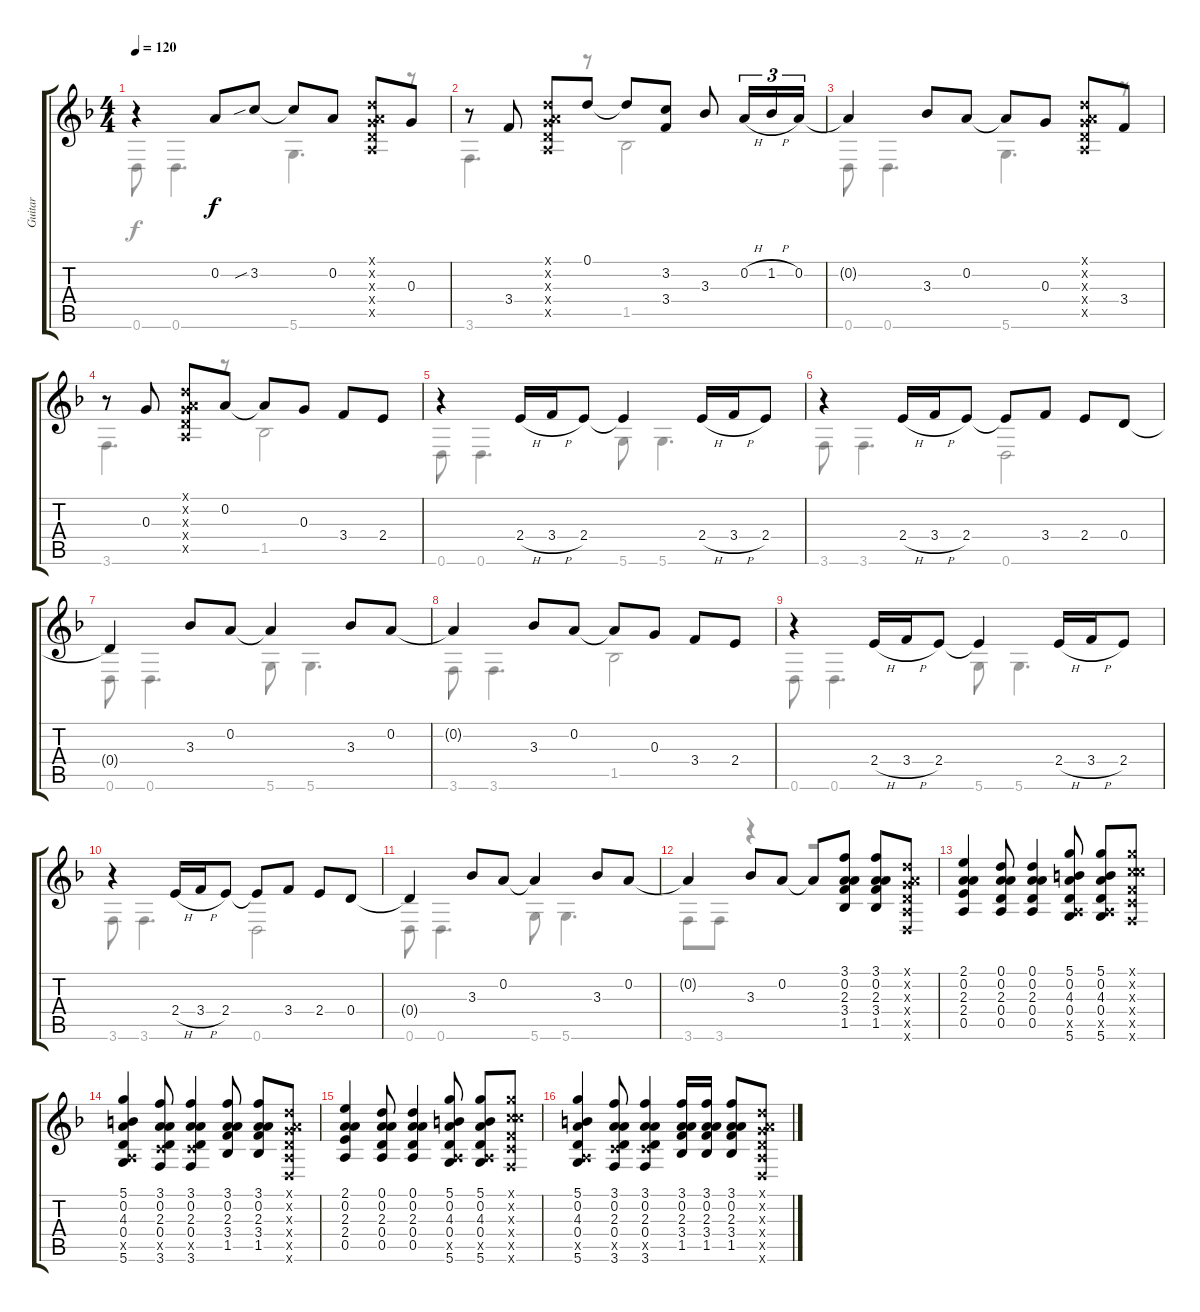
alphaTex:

\track ("Guitar" "Guitar") {instrument acousticguitarsteel}
\staff {score tabs}
\tuning (D4 A3 G3 D3 A2 D2) {hide}
\voice
\ts (4 4)
\tempo 120
\clef g2
\ks f
r.4{dy f} 0.2.8 3.2{sib}.8 3.2{t}.8 0.2.8 (0.1{x} 0.2{x} 0.3{x} 0.4{x} 0.5{x}).8 0.3.8 |
r.8 3.4.8 (0.1{x} 0.2{x} 0.3{x} 0.4{x} 0.5{x}).8 0.1.8 0.1{t}.8 (3.2 3.4).8 3.3.8 0.2{h}.16{tu (3 2)} 1.2{h}.16{tu (3 2)} 0.2.16{tu (3 2)} |
0.2{t}.4 3.3.8 0.2.8 0.2{t}.8 0.3.8 (0.1{x} 0.2{x} 0.3{x} 0.4{x} 0.5{x}).8 3.4.8 |
r.8 0.3.8 (0.1{x} 0.2{x} 0.3{x} 0.4{x} 0.5{x}).8 0.2.8 0.2{t}.8 0.3.8 3.4.8 2.4.8 |
r.4 2.4{h}.16 3.4{h}.16 2.4.8 2.4{t}.4 2.4{h}.16 3.4{h}.16 2.4.8 |
r.4 2.4{h}.16 3.4{h}.16 2.4.8 2.4{t}.8 3.4.8 2.4.8 0.4.8 |
0.4{t}.4 3.3.8 0.2.8 0.2{t}.4 3.3.8 0.2.8 |
0.2{t}.4 3.3.8 0.2.8 0.2{t}.8 0.3.8 3.4.8 2.4.8 |
r.4 2.4{h}.16 3.4{h}.16 2.4.8 2.4{t}.4 2.4{h}.16 3.4{h}.16 2.4.8 |
r.4 2.4{h}.16 3.4{h}.16 2.4.8 2.4{t}.8 3.4.8 2.4.8 0.4.8 |
0.4{t}.4 3.3.8 0.2.8 0.2{t}.4 3.3.8 0.2.8 |
0.2{t}.4 3.3.8 0.2.8 0.2{t}.8 (3.1 0.2 2.3 3.4 1.5).8 (3.1 0.2 2.3 3.4 1.5).8 (0.1{x} 0.2{x} 0.3{x} 0.4{x} 0.5{x} 0.6{x}).8 |
(2.1 0.2 2.3 2.4 0.5).4 (0.1 0.2 2.3 0.4 0.5).8 (0.1 0.2 2.3 0.4 0.5).4 (5.1 0.2 4.3 0.4 0.5{x} 5.6).8 (5.1 0.2 4.3 0.4 0.5{x} 5.6).8 (5.1{x} 3.2{x} 5.3{x} 3.4{x} 3.5{x} 3.6{x}).8 |
(5.1 0.2 4.3 0.4 0.5{x} 5.6).4 (3.1 0.2 2.3 0.4 3.5{x} 3.6).8 (3.1 0.2 2.3 0.4 3.5{x} 3.6).4 (3.1 0.2 2.3 3.4 1.5).8 (3.1 0.2 2.3 3.4 1.5).8 (0.1{x} 0.2{x} 0.3{x} 0.4{x} 0.5{x} 0.6{x}).8 |
(2.1 0.2 2.3 2.4 0.5).4 (0.1 0.2 2.3 0.4 0.5).8 (0.1 0.2 2.3 0.4 0.5).4 (5.1 0.2 4.3 0.4 0.5{x} 5.6).8 (5.1 0.2 4.3 0.4 0.5{x} 5.6).8 (5.1{x} 3.2{x} 5.3{x} 3.4{x} 3.5{x} 3.6{x}).8 |
(5.1 0.2 4.3 0.4 0.5{x} 5.6).4 (3.1 0.2 2.3 0.4 3.5{x} 3.6).8 (3.1 0.2 2.3 0.4 3.5{x} 3.6).4 (3.1 0.2 2.3 3.4 1.5).16 (3.1 0.2 2.3 3.4 1.5).16 (3.1 0.2 2.3 3.4 1.5).8 (0.1{x} 0.2{x} 0.3{x} 0.4{x} 0.5{x} 0.6{x}).8
\voice
\clef g2
\ottava regular
\simile none
\ks f
0.6.8{dy f} 0.6.4{d} 5.6.4{d} r.8 |
3.6.4{d} r.8 1.5.2 |
0.6.8 0.6.4{d} 5.6.4{d} r.8 |
3.6.4{d} r.8 1.5.2 |
0.6.8 0.6.4{d} 5.6.8 5.6.4{d} |
3.6.8 3.6.4{d} 0.6.2 |
0.6.8 0.6.4{d} 5.6.8 5.6.4{d} |
3.6.8 3.6.4{d} 1.5.2 |
0.6.8 0.6.4{d} 5.6.8 5.6.4{d} |
3.6.8 3.6.4{d} 0.6.2 |
0.6.8 0.6.4{d} 5.6.8 5.6.4{d} |
3.6.8 3.6.8 r.4 r.2 |
|
|
|
